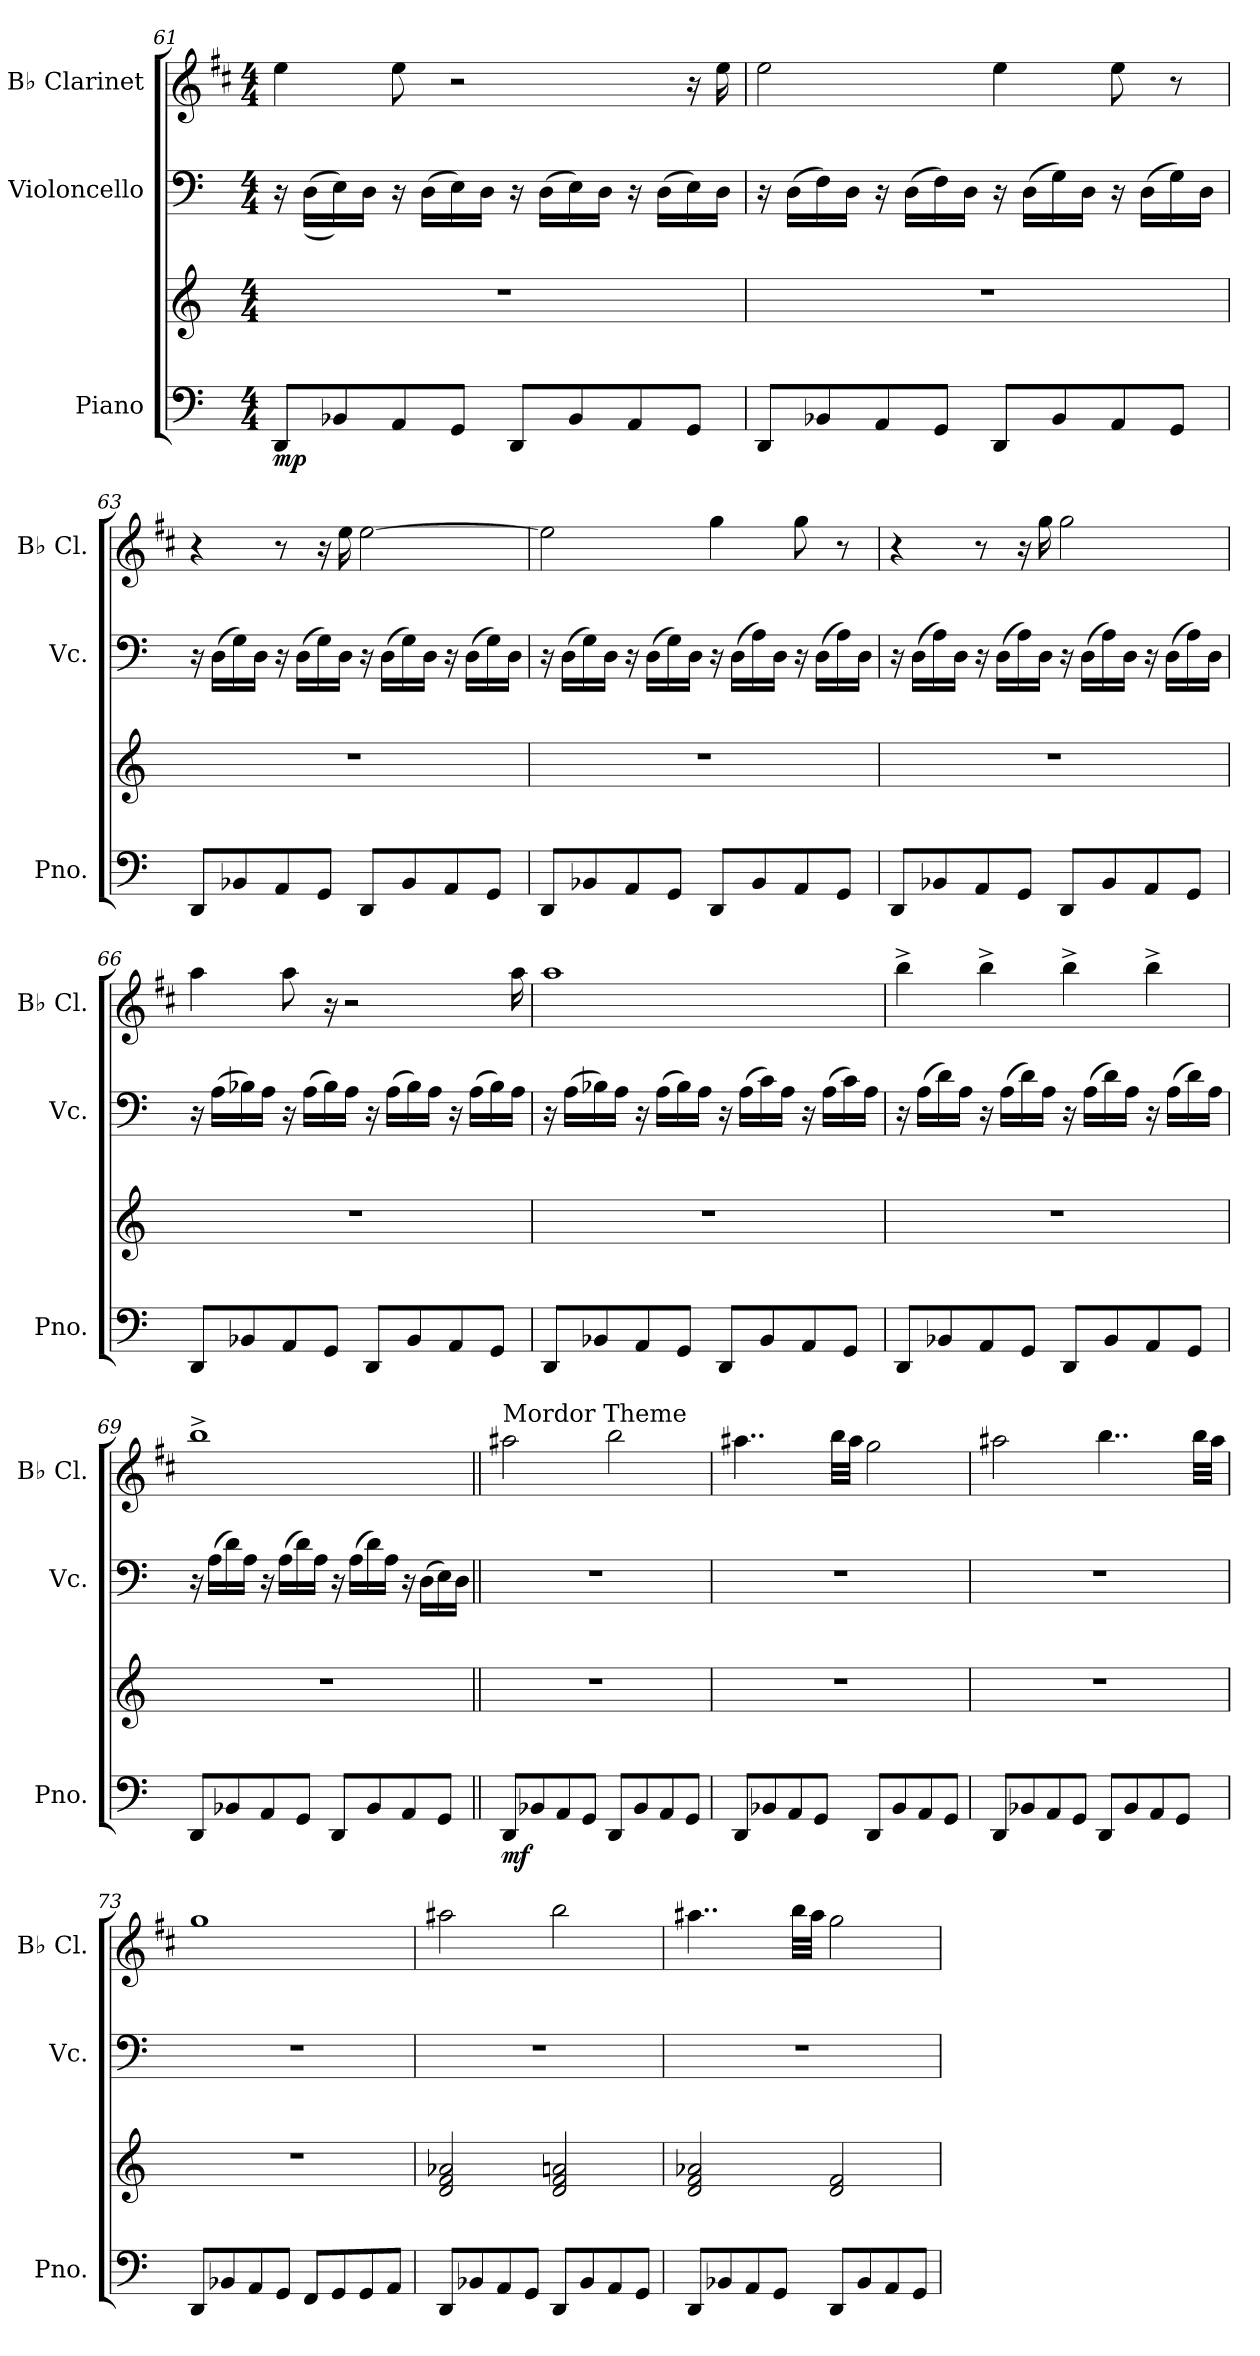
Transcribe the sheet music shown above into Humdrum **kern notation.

**kern	**kern	**dynam	**kern	**kern
*part3	*part3	*part3	*part2	*part1
*staff4	*staff3	*staff3/4	*staff2	*staff1
*I"Piano	*	*	*I"Violoncello	*I"B♭ Clarinet
*I'Pno.	*	*	*I'Vc.	*I'B♭ Cl.
!!LO:PB:g=z
*clefF4	*clefG2	*	*clefF4	*clefG2
*	*	*	*	*ITrd1c2
*k[]	*k[]	*	*k[]	*k[]
*M4/4	*M4/4	*	*M4/4	*M4/4
=61	=61	=61	=61	=61
!	!	!LO:DY:b=2	!	!
8DD/L	1r	mp	16r	4dd\
.	.	.	((16D\LL	.
8BB-X/	.	.	16E\))	.
.	.	.	16D\JJ	.
8AA/	.	.	16r	8dd\
.	.	.	(16D\LL	.
8GG/J	.	.	16E\)	2r
.	.	.	16D\JJ	.
8DD/L	.	.	16r	.
.	.	.	(16D\LL	.
8BB-/	.	.	16E\)	.
.	.	.	16D\JJ	.
8AA/	.	.	16r	.
.	.	.	(16D\LL	.
8GG/J	.	.	16E\)	16r
.	.	.	16D\JJ	16dd\
=62	=62	=62	=62	=62
8DD/L	1r	.	16r	2dd\
.	.	.	(16D\LL	.
8BB-X/	.	.	16F\)	.
.	.	.	16D\JJ	.
8AA/	.	.	16r	.
.	.	.	(16D\LL	.
8GG/J	.	.	16F\)	.
.	.	.	16D\JJ	.
8DD/L	.	.	16r	4dd\
.	.	.	(16D\LL	.
8BB-/	.	.	16G\)	.
.	.	.	16D\JJ	.
8AA/	.	.	16r	8dd\
.	.	.	(16D\LL	.
8GG/J	.	.	16G\)	8r
.	.	.	16D\JJ	.
!!LO:LB:g=z
=63	=63	=63	=63	=63
8DD/L	1r	.	16r	4r
.	.	.	(16D\LL	.
8BB-X/	.	.	16G\)	.
.	.	.	16D\JJ	.
8AA/	.	.	16r	8r
.	.	.	(16D\LL	.
8GG/J	.	.	16G\)	16r
.	.	.	16D\JJ	16dd\
8DD/L	.	.	16r	[2dd\
.	.	.	(16D\LL	.
8BB-/	.	.	16G\)	.
.	.	.	16D\JJ	.
8AA/	.	.	16r	.
.	.	.	(16D\LL	.
8GG/J	.	.	16G\)	.
.	.	.	16D\JJ	.
=64	=64	=64	=64	=64
8DD/L	1r	.	16r	2dd\]
.	.	.	(16D\LL	.
8BB-X/	.	.	16G\)	.
.	.	.	16D\JJ	.
8AA/	.	.	16r	.
.	.	.	(16D\LL	.
8GG/J	.	.	16G\)	.
.	.	.	16D\JJ	.
8DD/L	.	.	16r	4ff\
.	.	.	(16D\LL	.
8BB-/	.	.	16A\)	.
.	.	.	16D\JJ	.
8AA/	.	.	16r	8ff\
.	.	.	(16D\LL	.
8GG/J	.	.	16A\)	8r
.	.	.	16D\JJ	.
!!LO:LB:g=z
=65	=65	=65	=65	=65
8DD/L	1r	.	16r	4r
.	.	.	(16D\LL	.
8BB-X/	.	.	16A\)	.
.	.	.	16D\JJ	.
8AA/	.	.	16r	8r
.	.	.	(16D\LL	.
8GG/J	.	.	16A\)	16r
.	.	.	16D\JJ	16ff\
8DD/L	.	.	16r	2ff\
.	.	.	(16D\LL	.
8BB-/	.	.	16A\)	.
.	.	.	16D\JJ	.
8AA/	.	.	16r	.
.	.	.	(16D\LL	.
8GG/J	.	.	16A\)	.
.	.	.	16D\JJ	.
=66	=66	=66	=66	=66
8DD/L	1r	.	16r	4gg\
.	.	.	(16A\LL	.
8BB-X/	.	.	16B-X\)	.
.	.	.	16A\JJ	.
8AA/	.	.	16r	8gg\
.	.	.	(16A\LL	.
8GG/J	.	.	16B-\)	16r
.	.	.	16A\JJ	2r
8DD/L	.	.	16r	.
.	.	.	(16A\LL	.
8BB-/	.	.	16B-\)	.
.	.	.	16A\JJ	.
8AA/	.	.	16r	.
.	.	.	(16A\LL	.
8GG/J	.	.	16B-\)	.
.	.	.	16A\JJ	16gg\
!!LO:PB:g=z
=67	=67	=67	=67	=67
8DD/L	1r	.	16r	1gg
.	.	.	(16A\LL	.
8BB-X/	.	.	16B-X\)	.
.	.	.	16A\JJ	.
8AA/	.	.	16r	.
.	.	.	(16A\LL	.
8GG/J	.	.	16B-\)	.
.	.	.	16A\JJ	.
8DD/L	.	.	16r	.
.	.	.	(16A\LL	.
8BB-/	.	.	16c\)	.
.	.	.	16A\JJ	.
8AA/	.	.	16r	.
.	.	.	(16A\LL	.
8GG/J	.	.	16c\)	.
.	.	.	16A\JJ	.
=68	=68	=68	=68	=68
8DD/L	1r	.	16r	4aa^\
.	.	.	(16A\LL	.
8BB-X/	.	.	16d\)	.
.	.	.	16A\JJ	.
8AA/	.	.	16r	4aa^\
.	.	.	(16A\LL	.
8GG/J	.	.	16d\)	.
.	.	.	16A\JJ	.
8DD/L	.	.	16r	4aa^\
.	.	.	(16A\LL	.
8BB-/	.	.	16d\)	.
.	.	.	16A\JJ	.
8AA/	.	.	16r	4aa^\
.	.	.	(16A\LL	.
8GG/J	.	.	16d\)	.
.	.	.	16A\JJ	.
!!LO:LB:g=z
=69	=69	=69	=69	=69
8DD/L	1r	.	16r	1aa^
.	.	.	(16A\LL	.
8BB-X/	.	.	16d\)	.
.	.	.	16A\JJ	.
8AA/	.	.	16r	.
.	.	.	(16A\LL	.
8GG/J	.	.	16d\)	.
.	.	.	16A\JJ	.
8DD/L	.	.	16r	.
.	.	.	(16A\LL	.
8BB-/	.	.	16d\)	.
.	.	.	16A\JJ	.
8AA/	.	.	16r	.
.	.	.	(16D\LL	.
8GG/J	.	.	16E\)	.
.	.	.	16D\JJ	.
=70||	=70||	=70||	=70||	=70||
!	!	!	!	!LO:TX:a:t=Mordor Theme
!	!	!LO:DY:b=2	!	!
8DD/L	1r	mf	1r	2gg#X\
8BB-X/	.	.	.	.
8AA/	.	.	.	.
8GG/J	.	.	.	.
8DD/L	.	.	.	2aa\
8BB-/	.	.	.	.
8AA/	.	.	.	.
8GG/J	.	.	.	.
=71	=71	=71	=71	=71
8DD/L	1r	.	1r	4..gg#X\
8BB-X/	.	.	.	.
8AA/	.	.	.	.
8GG/J	.	.	.	.
.	.	.	.	32aa\LLL
.	.	.	.	32gg#\JJJ
8DD/L	.	.	.	2ff\
8BB-/	.	.	.	.
8AA/	.	.	.	.
8GG/J	.	.	.	.
!!LO:LB:g=z
=72	=72	=72	=72	=72
8DD/L	1r	.	1r	2gg#X\
8BB-X/	.	.	.	.
8AA/	.	.	.	.
8GG/J	.	.	.	.
8DD/L	.	.	.	4..aa\
8BB-/	.	.	.	.
8AA/	.	.	.	.
8GG/J	.	.	.	.
.	.	.	.	32aa\LLL
.	.	.	.	32gg#\JJJ
=73	=73	=73	=73	=73
8DD/L	1r	.	1r	1ff
8BB-X/	.	.	.	.
8AA/	.	.	.	.
8GG/J	.	.	.	.
8FF/L	.	.	.	.
8GG/	.	.	.	.
8GG/	.	.	.	.
8AA/J	.	.	.	.
=74	=74	=74	=74	=74
8DD/L	2d/ 2f/ 2a-X/	.	1r	2gg#X\
8BB-X/	.	.	.	.
8AA/	.	.	.	.
8GG/J	.	.	.	.
8DD/L	2d/ 2f/ 2an/	.	.	2aa\
8BB-/	.	.	.	.
8AA/	.	.	.	.
8GG/J	.	.	.	.
=75	=75	=75	=75	=75
8DD/L	2d/ 2f/ 2a-X/	.	1r	4..gg#X\
8BB-X/	.	.	.	.
8AA/	.	.	.	.
8GG/J	.	.	.	.
.	.	.	.	32aa\LLL
.	.	.	.	32gg#\JJJ
8DD/L	2d/ 2f/	.	.	2ff\
8BB-/	.	.	.	.
8AA/	.	.	.	.
8GG/J	.	.	.	.
=	=	=	=	=
*-	*-	*-	*-	*-
